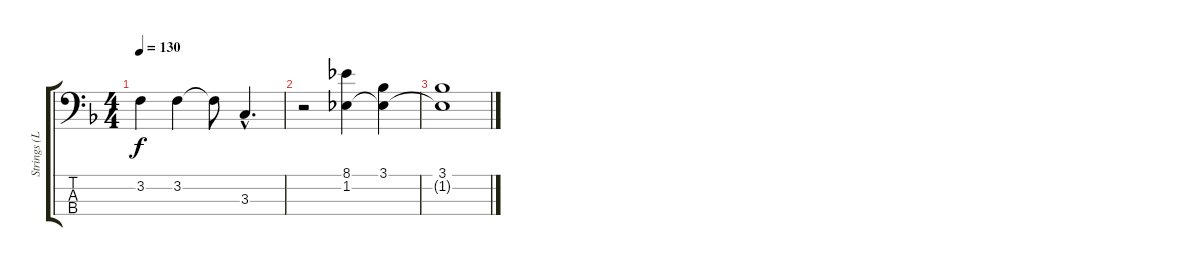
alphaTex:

\track ("Strings (Low)" "Strings (L") {instrument contrabass}
\staff {score tabs}
\tuning (G2 D2 A1 E1) {hide}
\ts (4 4)
\tempo 130
\clef f4
\ks f
3.2.4{dy f} 3.2.4 3.2{t}.8 3.3{hac}.4{d} |
r.2 (8.1 1.2).4 (3.1 1.2{t}).4 |
(3.1 1.2{t}).1
